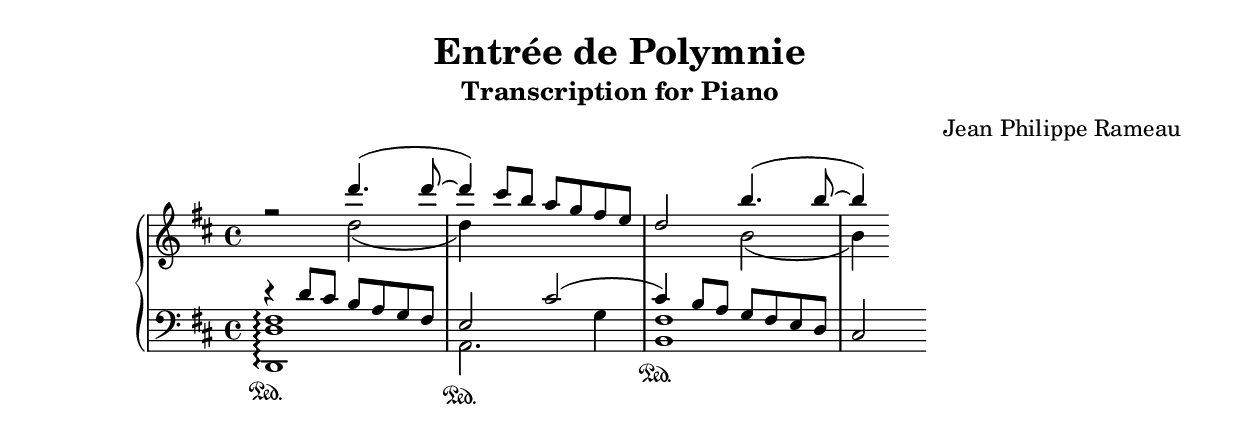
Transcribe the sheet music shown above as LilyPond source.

\version "2.20.0"

\header {
  title = "Entrée de Polymnie"
  subtitle = "Transcription for Piano"
  composer = "Jean Philippe Rameau"
}

global = {
  \key d \major
  \time 4/4
}

rightOne = \relative c'' {
  \global
  r2 d'4.( d8~ 		| % measure 1
  d4) cis8 b a g fis e	| % measure 2
  d2 b'4.( b8~		| % measure 3
  b4)
}

rightTwo = \relative c'' {
  \global
  \skip2 d2(		| % measure 1
  d4) \skip2.		| % measure 2
  \skip2 b2(		| % measure 3
  b4)
}

leftOne = \relative c' {
  \global
  r4 d8 cis8 b8 a8 g8 fis8
  e2 cis'2(
  cis4) b8 a g fis e d
  cis2
}

leftTwo = \relative c, {
  \global
  <d d' fis>1 \arpeggio \sustainOn
  a'2. \sustainOn g'4
  <b, fis'>1 \sustainOn % TODO lower Y
}

\score {
  \new PianoStaff \with {
    fontSize = #-1
  } <<
    \new Staff = "right" << \rightOne \\ \rightTwo >>
    \new Staff = "left" { \clef bass << \leftOne \\ \leftTwo >> }
  >>
  \layout { }
}
